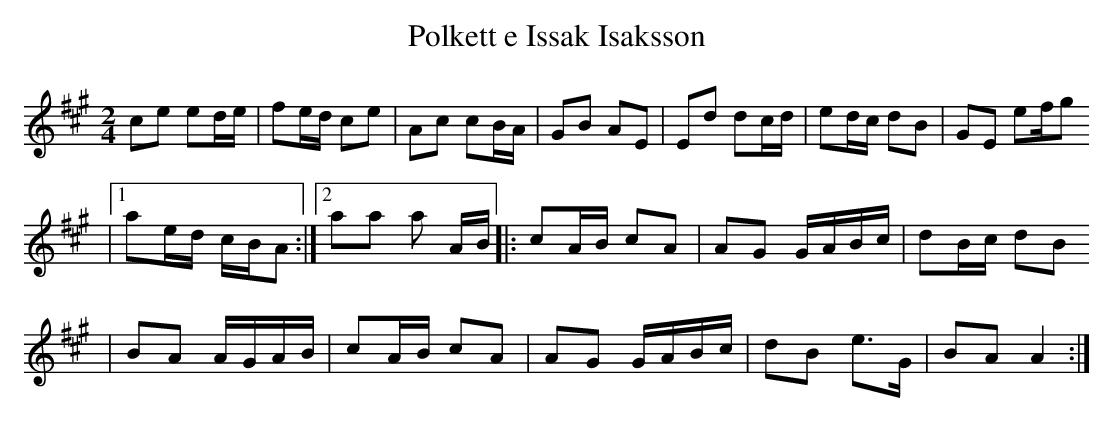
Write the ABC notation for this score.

X:1
T:Polkett e Issak Isaksson
L:1/8
M:2/4
K:A major
ce ed/2e/2|fe/2d/2 ce|Ac cB/2A/2 |GB  AE|Ed dc/2d/2| ed/2c/2 dB|GE ef/2g
/2|1ae/2d/2 c/2B/2A:|2aa a A/2B/2|:cA/2B/2 cA|AG G/2A/2B/2c/2|dB/2c/2 dB
|BA A/2G/2A/2B/2 |cA/2B/2 cA|AG G/2A/2B/2c/2|dB e>G|BA A2:|
